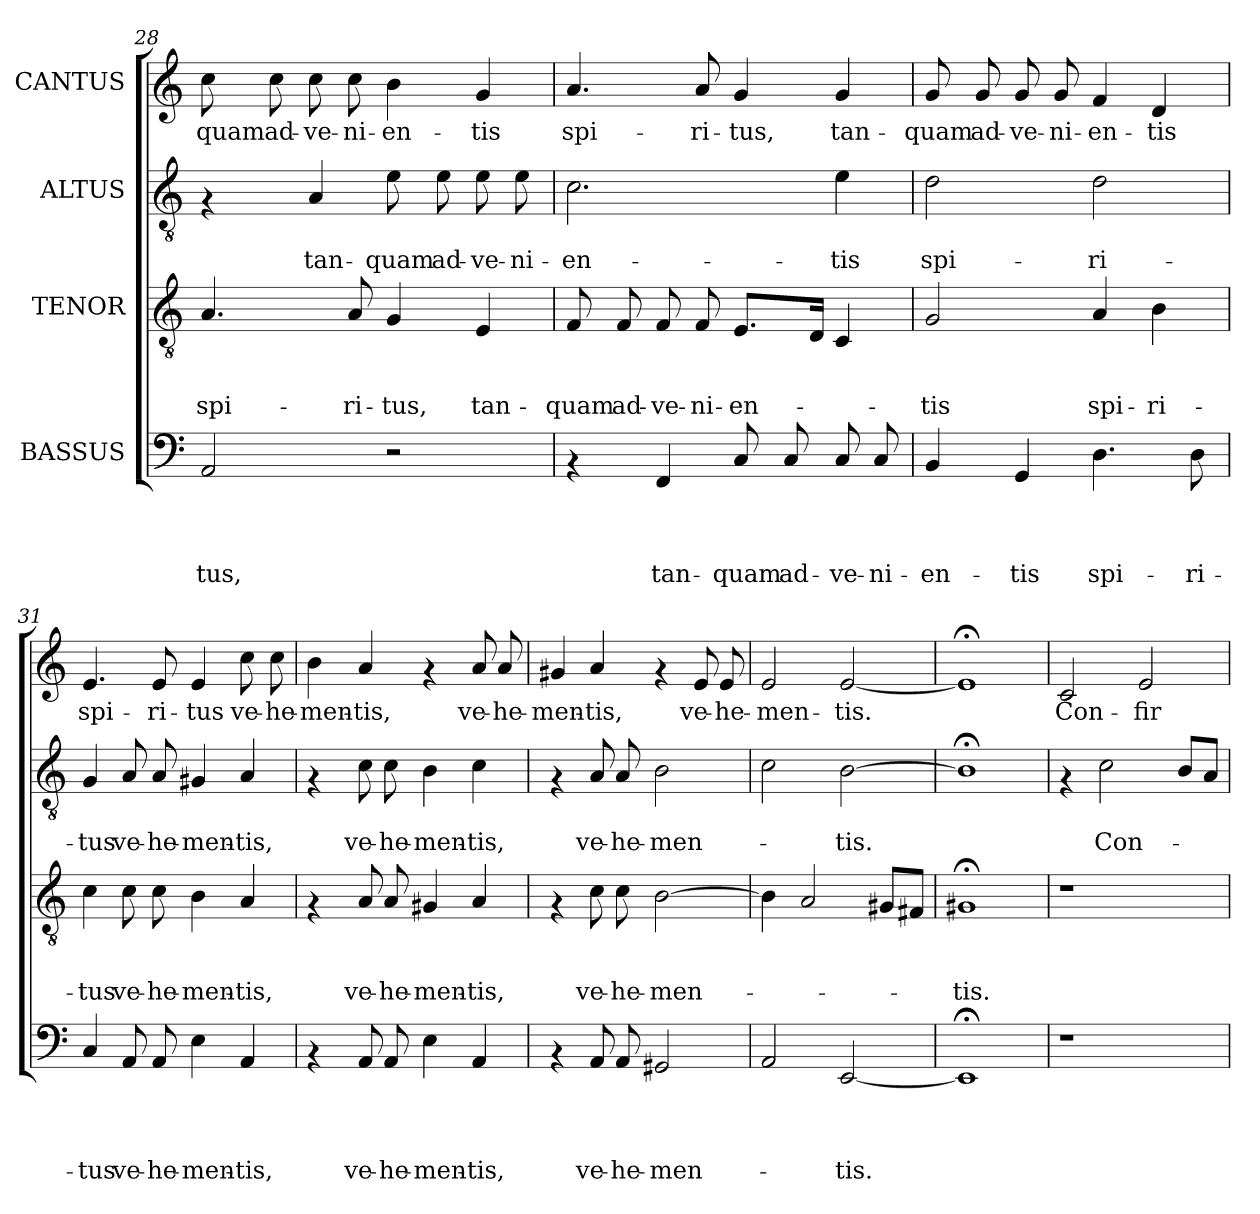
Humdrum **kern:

**kern	**text	**text	**text	**text	**kern	**text	**text	**text	**kern	**text	**text	**kern	**text
*part4	*part4	*part4	*part4	*part4	*part3	*part3	*part3	*part3	*part2	*part2	*part2	*part1	*part1
*staff4	*staff4	*staff4	*staff4	*staff4	*staff3	*staff3	*staff3	*staff3	*staff2	*staff2	*staff2	*staff1	*staff1
*I"BASSUS	*	*	*	*	*I"TENOR	*	*	*	*I"ALTUS	*	*	*I"CANTUS	*
*clefF4	*	*	*	*	*clefGv2	*	*	*	*clefGv2	*	*	*clefG2	*
*k[]	*	*	*	*	*k[]	*	*	*	*k[]	*	*	*k[]	*
*C:	*	*	*	*	*C:	*	*	*	*C:	*	*	*C:	*
=28	=28	=28	=28	=28	=28	=28	=28	=28	=28	=28	=28	=28	=28
!	!	!	!	!LO:LY:b	!	!	!	!LO:LY:b	!	!	!	!	!LO:LY:b
2AA/	.	.	.	-tus,	4.A/	.	.	spi-	4rF	.	.	8cc\	-quam
!	!	!	!	!	!	!	!	!	!	!	!	!	!LO:LY:b
.	.	.	.	.	.	.	.	.	.	.	.	8cc\	ad-
!	!	!	!	!	!	!	!	!	!	!	!LO:LY:b	!	!LO:LY:b
.	.	.	.	.	.	.	.	.	4A/	.	tan-	8cc\	-ve-
!	!	!	!	!	!	!	!	!LO:LY:b	!	!	!	!	!LO:LY:b
.	.	.	.	.	8A/	.	.	-ri-	.	.	.	8cc\	-ni-
!	!	!	!	!	!	!	!	!LO:LY:b	!	!	!LO:LY:b	!	!LO:LY:b
2r	.	.	.	.	4G/	.	.	-tus,	8e\	.	-quam	4b\	-en-
!	!	!	!	!	!	!	!	!	!	!	!LO:LY:b	!	!
.	.	.	.	.	.	.	.	.	8e\	.	ad-	.	.
!	!	!	!	!	!	!	!	!LO:LY:b	!	!	!LO:LY:b	!	!LO:LY:b
.	.	.	.	.	4E/	.	.	tan-	8e\	.	-ve-	4g/	-tis
!	!	!	!	!	!	!	!	!	!	!	!LO:LY:b	!	!
.	.	.	.	.	.	.	.	.	8e\	.	-ni-	.	.
!!LO:LB:g=z
=29	=29	=29	=29	=29	=29	=29	=29	=29	=29	=29	=29	=29	=29
!	!	!	!	!	!	!	!	!LO:LY:b	!	!	!LO:LY:b	!	!LO:LY:b
4rAA	.	.	.	.	8F/	.	.	-quam	2.c\	.	-en-	4.a/	spi-
!	!	!	!	!	!	!	!	!LO:LY:b	!	!	!	!	!
.	.	.	.	.	8F/	.	.	ad-	.	.	.	.	.
!	!	!	!	!LO:LY:b	!	!	!	!LO:LY:b	!	!	!	!	!
4FF/	.	.	.	tan-	8F/	.	.	-ve-	.	.	.	.	.
!	!	!	!	!	!	!	!	!LO:LY:b	!	!	!	!	!LO:LY:b
.	.	.	.	.	8F/	.	.	-ni-	.	.	.	8a/	-ri-
!	!	!	!	!LO:LY:b	!	!	!	!LO:LY:b	!	!	!	!	!LO:LY:b
8C/	.	.	.	-quam	8.E/L	.	.	-en-	.	.	.	4g/	-tus,
!	!	!	!	!LO:LY:b	!	!	!	!	!	!	!	!	!
8C/	.	.	.	ad-	.	.	.	.	.	.	.	.	.
.	.	.	.	.	16D/Jk	.	.	.	.	.	.	.	.
!	!	!	!	!LO:LY:b	!	!	!	!	!	!	!LO:LY:b	!	!LO:LY:b
8C/	.	.	.	-ve-	4C/	.	.	.	4e\	.	-tis	4g/	tan-
!	!	!	!	!LO:LY:b	!	!	!	!	!	!	!	!	!
8C/	.	.	.	-ni-	.	.	.	.	.	.	.	.	.
=30	=30	=30	=30	=30	=30	=30	=30	=30	=30	=30	=30	=30	=30
!	!	!	!	!LO:LY:b	!	!	!	!LO:LY:b	!	!	!LO:LY:b	!	!LO:LY:b
4BB/	.	.	.	-en-	2G/	.	.	-tis	2d\	.	spi-	8g/	-quam
!	!	!	!	!	!	!	!	!	!	!	!	!	!LO:LY:b
.	.	.	.	.	.	.	.	.	.	.	.	8g/	ad-
!	!	!	!	!LO:LY:b	!	!	!	!	!	!	!	!	!LO:LY:b
4GG/	.	.	.	-tis	.	.	.	.	.	.	.	8g/	-ve-
!	!	!	!	!	!	!	!	!	!	!	!	!	!LO:LY:b
.	.	.	.	.	.	.	.	.	.	.	.	8g/	-ni-
!	!	!	!	!LO:LY:b	!	!	!	!LO:LY:b	!	!	!LO:LY:b	!	!LO:LY:b
4.D\	.	.	.	spi-	4A/	.	.	spi-	2d\	.	-ri-	4f/	-en-
!	!	!	!	!	!	!	!	!LO:LY:b	!	!	!	!	!LO:LY:b
.	.	.	.	.	4B\	.	.	-ri-	.	.	.	4d/	-tis
!	!	!	!	!LO:LY:b	!	!	!	!	!	!	!	!	!
8D\	.	.	.	-ri-	.	.	.	.	.	.	.	.	.
=31	=31	=31	=31	=31	=31	=31	=31	=31	=31	=31	=31	=31	=31
!	!	!	!	!LO:LY:b	!	!	!	!LO:LY:b	!	!	!LO:LY:b	!	!LO:LY:b
4C/	.	.	.	-tus	4c\	.	.	-tus	4G/	.	-tus	4.e/	spi-
!	!	!	!	!LO:LY:b	!	!	!	!LO:LY:b	!	!	!LO:LY:b	!	!
8AA/	.	.	.	ve-	8c\	.	.	ve-	8A/	.	ve-	.	.
!	!	!	!	!LO:LY:b	!	!	!	!LO:LY:b	!	!	!LO:LY:b	!	!LO:LY:b
8AA/	.	.	.	-he-	8c\	.	.	-he-	8A/	.	-he-	8e/	-ri-
!	!	!	!	!LO:LY:b	!	!	!	!LO:LY:b	!	!	!LO:LY:b	!	!LO:LY:b
4E\	.	.	.	-men-	4B\	.	.	-men-	4G#X/	.	-men-	4e/	-tus
!	!	!	!	!LO:LY:b	!	!	!	!LO:LY:b	!	!	!LO:LY:b	!	!LO:LY:b
4AA/	.	.	.	-tis,	4A/	.	.	-tis,	4A/	.	-tis,	8cc\	ve-
!	!	!	!	!	!	!	!	!	!	!	!	!	!LO:LY:b
.	.	.	.	.	.	.	.	.	.	.	.	8cc\	-he-
!!LO:PB:g=z
=32	=32	=32	=32	=32	=32	=32	=32	=32	=32	=32	=32	=32	=32
!	!	!	!	!	!	!	!	!	!	!	!	!	!LO:LY:b
4rAA	.	.	.	.	4rF	.	.	.	4rF	.	.	4b\	-men-
!	!	!	!	!LO:LY:b	!	!	!	!LO:LY:b	!	!	!LO:LY:b	!	!LO:LY:b
8AA/	.	.	.	ve-	8A/	.	.	ve-	8c\	.	ve-	4a/	-tis,
!	!	!	!	!LO:LY:b	!	!	!	!LO:LY:b	!	!	!LO:LY:b	!	!
8AA/	.	.	.	-he-	8A/	.	.	-he-	8c\	.	-he-	.	.
!	!	!	!	!LO:LY:b	!	!	!	!LO:LY:b	!	!	!LO:LY:b	!	!
4E\	.	.	.	-men-	4G#X/	.	.	-men-	4B\	.	-men-	4rf	.
!	!	!	!	!LO:LY:b	!	!	!	!LO:LY:b	!	!	!LO:LY:b	!	!LO:LY:b
4AA/	.	.	.	-tis,	4A/	.	.	-tis,	4c\	.	-tis,	8a/	ve-
!	!	!	!	!	!	!	!	!	!	!	!	!	!LO:LY:b
.	.	.	.	.	.	.	.	.	.	.	.	8a/	-he-
=33	=33	=33	=33	=33	=33	=33	=33	=33	=33	=33	=33	=33	=33
!	!	!	!	!	!	!	!	!	!	!	!	!	!LO:LY:b
4rAA	.	.	.	.	4rF	.	.	.	4rF	.	.	4g#X/	-men-
!	!	!	!	!LO:LY:b	!	!	!	!LO:LY:b	!	!	!LO:LY:b	!	!LO:LY:b
8AA/	.	.	.	ve-	8c\	.	.	ve-	8A/	.	ve-	4a/	-tis,
!	!	!	!	!LO:LY:b	!	!	!	!LO:LY:b	!	!	!LO:LY:b	!	!
8AA/	.	.	.	-he-	8c\	.	.	-he-	8A/	.	-he-	.	.
!	!	!	!	!LO:LY:b	!	!	!	!LO:LY:b	!	!	!LO:LY:b	!	!
2GG#X/	.	.	.	-men-	[>2B\	.	.	-men-	2B\	.	-men-	4rf	.
!	!	!	!	!	!	!	!	!	!	!	!	!	!LO:LY:b
.	.	.	.	.	.	.	.	.	.	.	.	8e/	ve-
!	!	!	!	!	!	!	!	!	!	!	!	!	!LO:LY:b
.	.	.	.	.	.	.	.	.	.	.	.	8e/	-he-
=34	=34	=34	=34	=34	=34	=34	=34	=34	=34	=34	=34	=34	=34
!	!	!	!	!	!	!	!	!	!	!	!	!	!LO:LY:b
2AA/	.	.	.	.	4B\]	.	.	.	2c\	.	.	2e/	-men-
.	.	.	.	.	2A/	.	.	.	.	.	.	.	.
!	!	!	!	!LO:LY:b	!	!	!	!	!	!	!LO:LY:b	!	!LO:LY:b
[<2EE/	.	.	.	-tis.	.	.	.	.	[>2B\	.	-tis.	[<2e/	-tis.
.	.	.	.	.	8G#X/L	.	.	.	.	.	.	.	.
.	.	.	.	.	8F#X/J	.	.	.	.	.	.	.	.
=35	=35	=35	=35	=35	=35	=35	=35	=35	=35	=35	=35	=35	=35
!	!	!	!	!	!	!	!	!LO:LY:b	!	!	!	!	!
1EE;]	.	.	.	.	1G#X;	.	.	-tis.	1B;<]	.	.	1e;]	.
!!LO:PB:g=z
=36	=36	=36	=36	=36	=36	=36	=36	=36	=36	=36	=36	=36	=36
!	!	!	!	!	!	!	!	!	!	!	!	!	!LO:LY:b
1r	.	.	.	.	1r	.	.	.	4rF	.	.	2c/	Con-
!	!	!	!	!	!	!	!	!	!	!	!LO:LY:b	!	!
.	.	.	.	.	.	.	.	.	2c\	.	Con-	.	.
!	!	!	!	!	!	!	!	!	!	!	!	!	!LO:LY:b
.	.	.	.	.	.	.	.	.	.	.	.	2e/	-fir-
.	.	.	.	.	.	.	.	.	8B/L	.	.	.	.
.	.	.	.	.	.	.	.	.	8A/J	.	.	.	.
=	=	=	=	=	=	=	=	=	=	=	=	=	=
*-	*-	*-	*-	*-	*-	*-	*-	*-	*-	*-	*-	*-	*-
